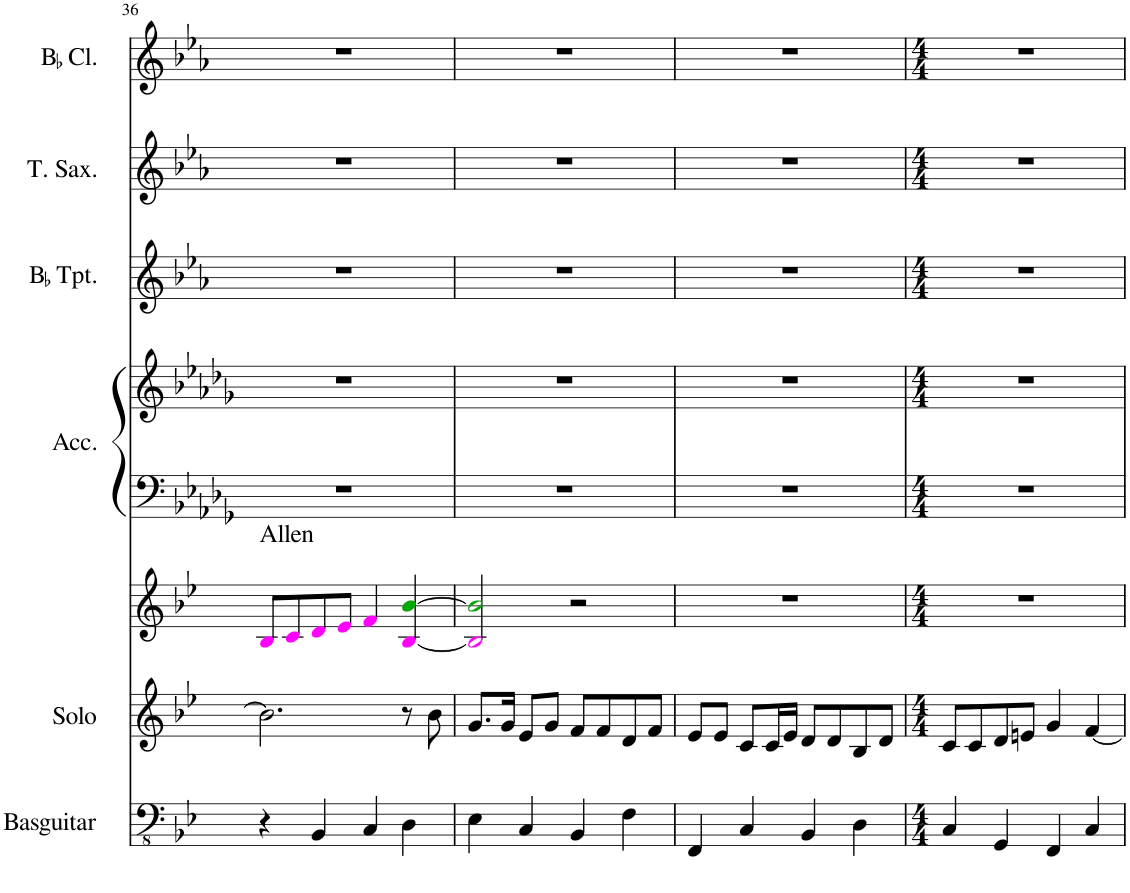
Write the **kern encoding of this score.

**kern	**kern	**kern	**kern	**kern	**kern	**kern	**kern
*part7	*part6	*part5	*part4	*part4	*part3	*part2	*part1
*staff8	*staff7	*staff6	*staff5	*staff4	*staff3	*staff2	*staff1
*I"Basguitar	*I"Solo	*I"Soprano	*I"Accordion	*	*I"BaccidentalFlat Trumpet	*I"Tenor Saxophone	*I"BaccidentalFlat Clarinet
*I'Basguitar	*I'Solo	*I'S	*I'Acc.	*	*I'BaccidentalFlat Tpt.	*I'T. Sax.	*I'BaccidentalFlat Cl.
!!LO:PB:g=z
*clefFv4	*clefG2	*clefG2	*clefF4	*clefG2	*clefG2	*clefG2	*clefG2
*	*	*	*	*	*Trd1c2	*Trd8c14	*Trd1c2
*k[b-e-]	*k[b-e-]	*k[b-e-]	*k[b-e-a-d-g-]	*k[b-e-a-d-g-]	*k[b-e-a-]	*k[b-e-a-]	*k[b-e-a-]
*M4/4	*M4/4	*M4/4	*M4/4	*M4/4	*M4/4	*M4/4	*M4/4
=36	=36	=36	=36	=36	=36	=36	=36
!	!	!LO:TX:a:t=Allen	!	!	!	!	!
4r	2.b-\]	8B-i/L	1r	1r	1r	1r	1r
.	.	8ci/	.	.	.	.	.
4BBB-/	.	8di/	.	.	.	.	.
.	.	8e-i/J	.	.	.	.	.
4CC/	.	4fi/	.	.	.	.	.
4DD\	8r	[4B-i/ [4b-j/	.	.	.	.	.
.	8b-\	.	.	.	.	.	.
=37	=37	=37	=37	=37	=37	=37	=37
4EE-\	8.g/L	2B-i/] 2b-j/]	1r	1r	1r	1r	1r
.	16g/Jk	.	.	.	.	.	.
4CC/	8e-/L	.	.	.	.	.	.
.	8g/J	.	.	.	.	.	.
4BBB-/	8f/L	2r	.	.	.	.	.
.	8f/	.	.	.	.	.	.
4FF\	8d/	.	.	.	.	.	.
.	8f/J	.	.	.	.	.	.
=38	=38	=38	=38	=38	=38	=38	=38
4FFF/	8e-/L	1r	1r	1r	1r	1r	1r
.	8e-/J	.	.	.	.	.	.
4CC/	8c/L	.	.	.	.	.	.
.	16c/L	.	.	.	.	.	.
.	16e-/JJ	.	.	.	.	.	.
4BBB-/	8d/L	.	.	.	.	.	.
.	8d/	.	.	.	.	.	.
4DD\	8B-/	.	.	.	.	.	.
.	8d/J	.	.	.	.	.	.
=39	=39	=39	=39	=39	=39	=39	=39
*M4/4	*M4/4	*M4/4	*M4/4	*M4/4	*M4/4	*M4/4	*M4/4
4CC/	8c/L	1r	1r	1r	1r	1r	1r
.	8c/	.	.	.	.	.	.
4GGG/	8d/	.	.	.	.	.	.
.	8en/J	.	.	.	.	.	.
4FFF/	4g/	.	.	.	.	.	.
4CC/	[4f/	.	.	.	.	.	.
=	=	=	=	=	=	=	=
*-	*-	*-	*-	*-	*-	*-	*-
